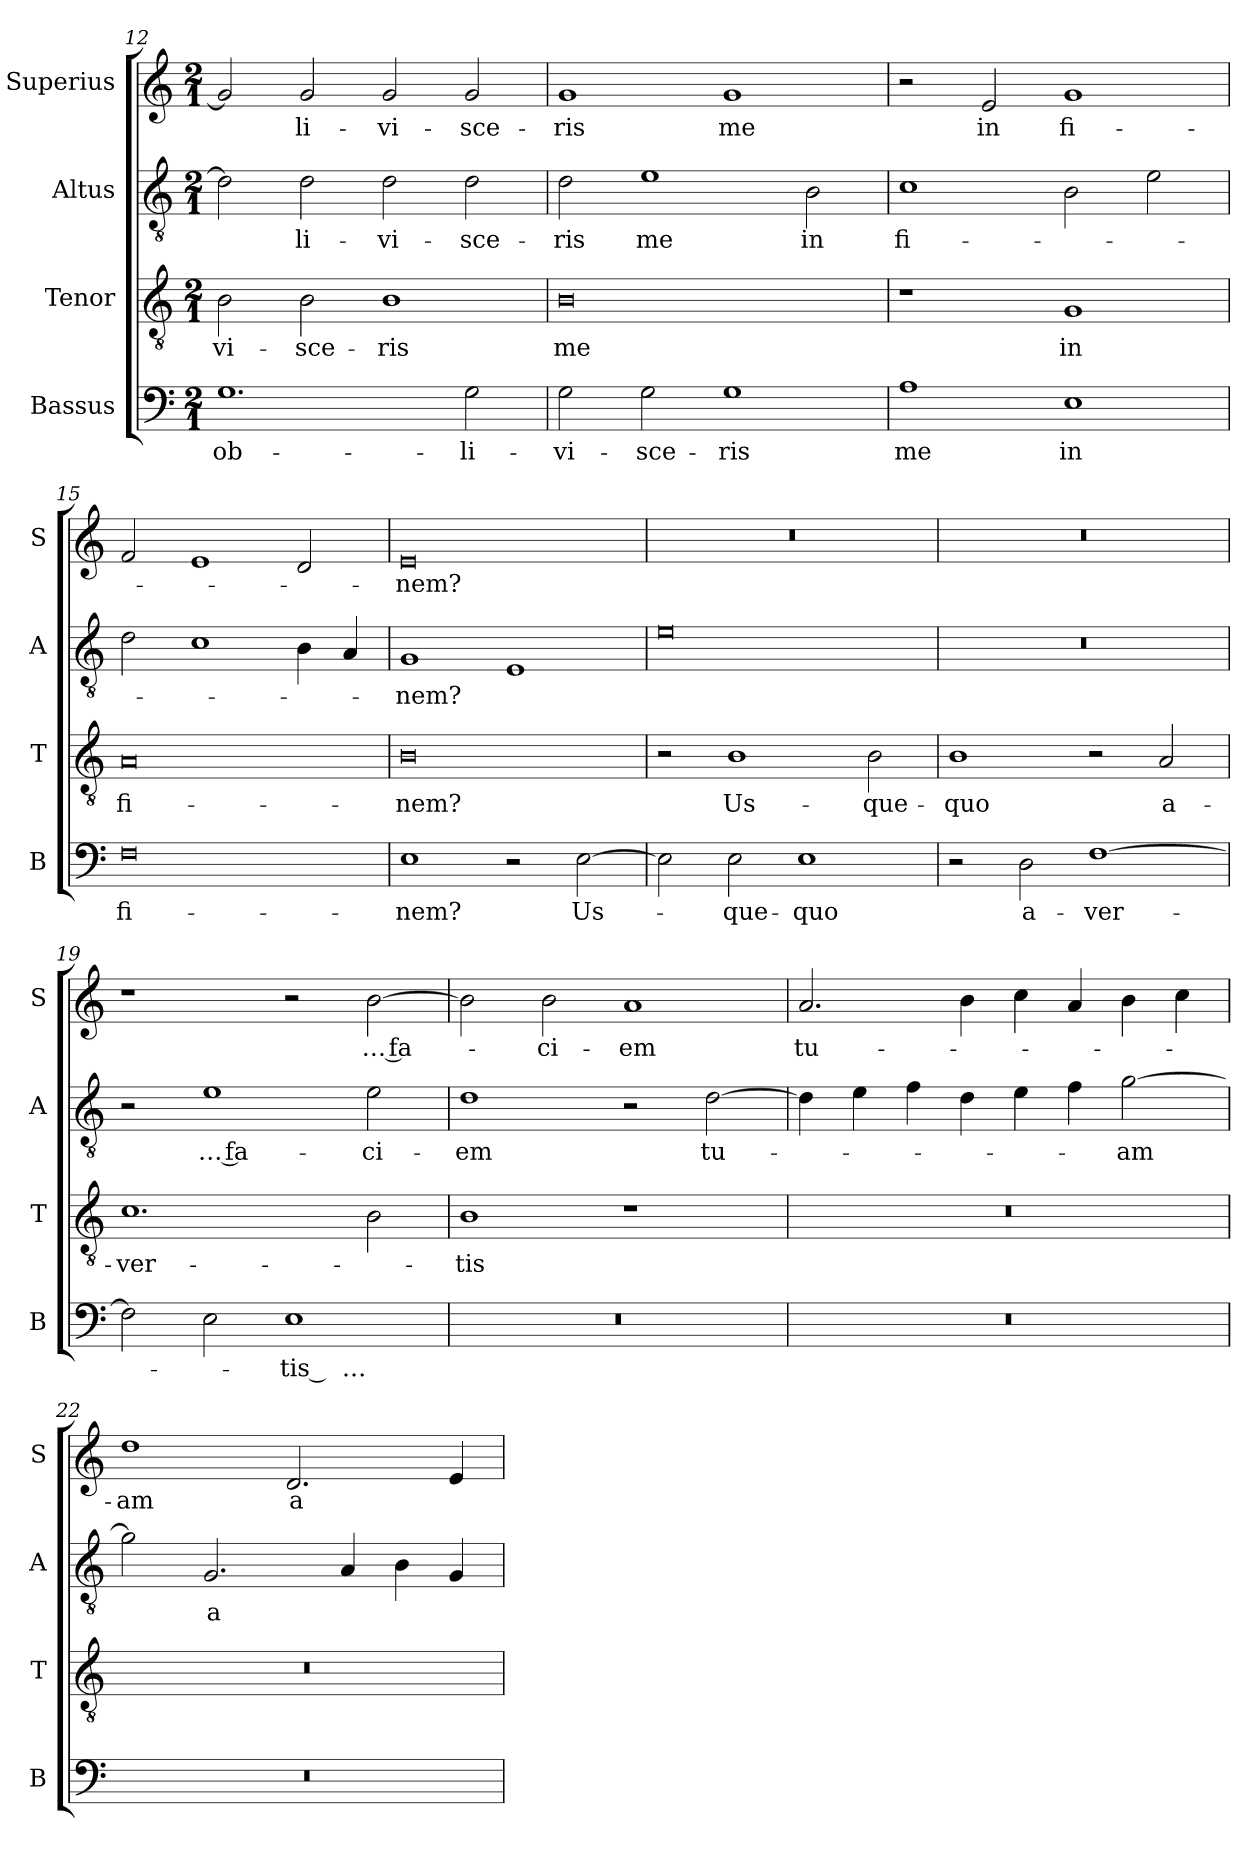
**kern	**text	**kern	**text	**kern	**text	**kern	**text
*part4	*part4	*part3	*part3	*part2	*part2	*part1	*part1
*staff4	*staff4	*staff3	*staff3	*staff2	*staff2	*staff1	*staff1
*I"Bassus	*	*I"Tenor	*	*I"Altus	*	*I"Superius	*
*I'B	*	*I'T	*	*I'A	*	*I'S	*
*clefF4	*	*clefGv2	*	*clefGv2	*	*clefG2	*
*k[]	*	*k[]	*	*k[]	*	*k[]	*
*M2/1	*	*M2/1	*	*M2/1	*	*M2/1	*
=12	=12	=12	=12	=12	=12	=12	=12
1.G	ob-	2B	-vi-	2d]	.	2g]	.
.	.	2B	-sce-	2d	-li-	2g	-li-
.	.	1B	-ris	2d	-vi-	2g	-vi-
2G	-li-	.	.	2d	-sce-	2g	-sce-
=13	=13	=13	=13	=13	=13	=13	=13
2G	-vi-	0B	me	2d	-ris	1g	-ris
2G	-sce-	.	.	1e	me	.	.
1G	-ris	.	.	.	.	1g	me
.	.	.	.	2B	in	.	.
=14	=14	=14	=14	=14	=14	=14	=14
1A	me	1r	.	1c	fi-	2r	.
.	.	.	.	.	.	2e	in
1E	in	1G	in	2B	.	1g	fi-
.	.	.	.	2e	.	.	.
=15	=15	=15	=15	=15	=15	=15	=15
0F	fi-	0A	fi-	2d	.	2f	.
.	.	.	.	1c	.	1e	.
.	.	.	.	4B	.	2d	.
.	.	.	.	4A	.	.	.
=16	=16	=16	=16	=16	=16	=16	=16
1E	-nem?	0B	-nem?	1G	-nem?	0e	-nem?
2r	.	.	.	1E	.	.	.
[2E	Us-	.	.	.	.	.	.
=17	=17	=17	=17	=17	=17	=17	=17
2E]	.	2r	.	0e	.	0r	.
2E	-que-	1B	Us-	.	.	.	.
1E	-quo	.	.	.	.	.	.
.	.	2B	-que-	.	.	.	.
=18	=18	=18	=18	=18	=18	=18	=18
2r	.	1B	-quo	0r	.	0r	.
2D	a-	.	.	.	.	.	.
[1F	-ver-	2r	.	.	.	.	.
.	.	2A	a-	.	.	.	.
=19	=19	=19	=19	=19	=19	=19	=19
2F]	.	1.c	-ver-	2r	.	1r	.
2E	.	.	.	1e	… fa-	.	.
1E	-tis­­ …	.	.	.	.	2r	.
.	.	2B	.	2e	-ci-	[2b	… fa-
=20	=20	=20	=20	=20	=20	=20	=20
0r	.	1B	-tis	1d	-em	2b]	.
.	.	.	.	.	.	2b	-ci-
.	.	1r	.	2r	.	1a	-em
.	.	.	.	[2d	tu-	.	.
=21	=21	=21	=21	=21	=21	=21	=21
0r	.	0r	.	4d]	.	2.a	tu-
.	.	.	.	4e	.	.	.
.	.	.	.	4f	.	.	.
.	.	.	.	4d	.	4b	.
.	.	.	.	4e	.	4cc	.
.	.	.	.	4f	.	4a	.
.	.	.	.	[2g	-am	4b	.
.	.	.	.	.	.	4cc	.
=22	=22	=22	=22	=22	=22	=22	=22
0r	.	0r	.	2g]	.	1dd	-am
.	.	.	.	2.G	a	.	.
.	.	.	.	.	.	2.d	a
.	.	.	.	4A	.	.	.
.	.	.	.	4B	.	.	.
.	.	.	.	4G	.	4e	.
=	=	=	=	=	=	=	=
*-	*-	*-	*-	*-	*-	*-	*-
